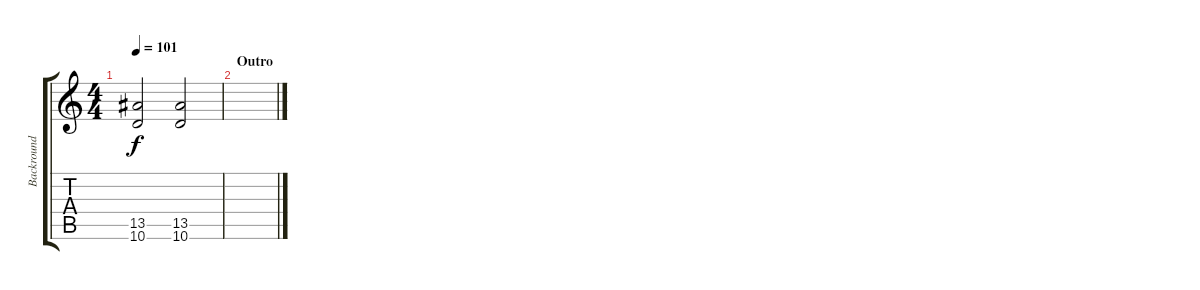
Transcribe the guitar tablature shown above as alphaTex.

\track ("Backround Rhythm Guitar" "Backround ") {instrument electricguitarmuted}
\staff {score tabs}
\tuning (E4 B3 G3 D3 A2 E2) {hide}
\ts (4 4)
\tempo 101
\clef g2
\ks c
(13.5 10.6).2{dy f} (13.5 10.6).2 |
\section ("" "Outro")
